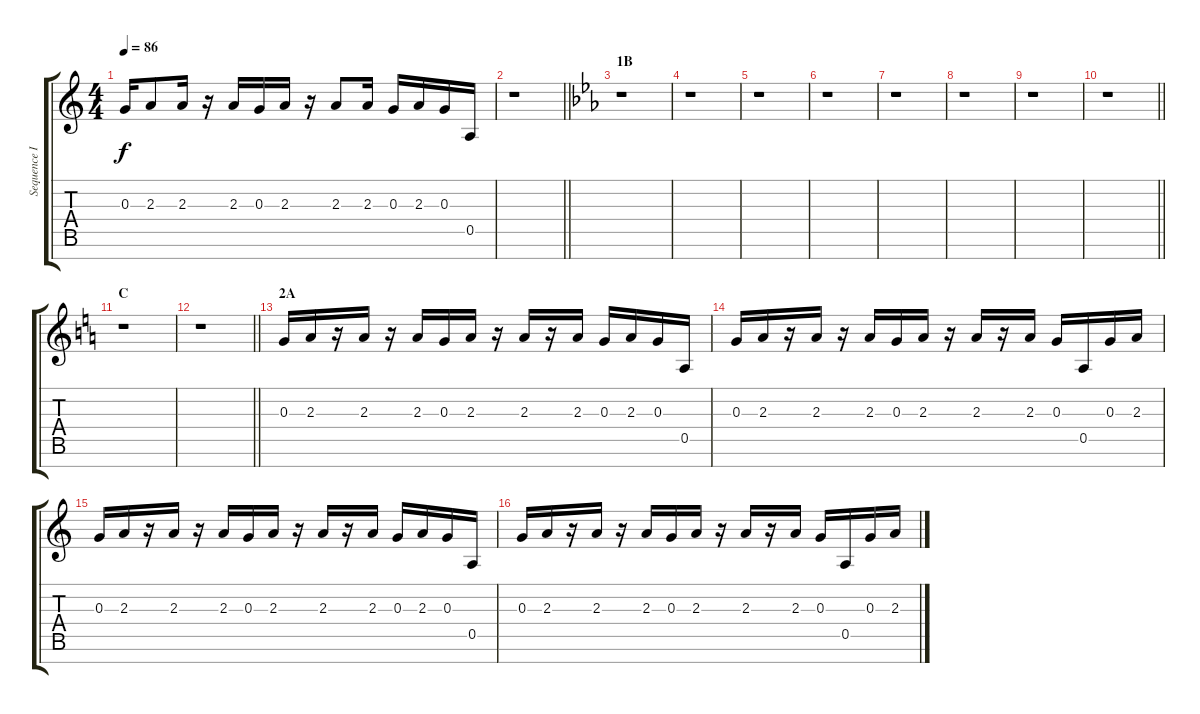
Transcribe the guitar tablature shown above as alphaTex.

\track ("Sequence II" "Sequence I") {instrument lead1square}
\staff {score tabs}
\tuning (E5 B4 G4 D4 A3 E3 B2) {hide}
\ts (4 4)
\tempo 86
\clef g2
\ks c
0.3.16{dy f} 2.3.8 2.3.16 r.16 2.3.16 0.3.16 2.3.16 r.16 2.3.8 2.3.16 0.3.16 2.3.16 0.3.16 0.5.16 |
\barLineRight lightlight
r.1 |
\section ("" "1B")
\ks eb
r.1 |
r.1 |
r.1 |
r.1 |
r.1 |
r.1 |
r.1 |
\barLineRight lightlight
r.1 |
\section ("" "C")
\ks c
r.1 |
\barLineRight lightlight
r.1 |
\section ("" "2A")
0.3.16 2.3.16 r.16 2.3.16 r.16 2.3.16 0.3.16 2.3.16 r.16 2.3.16 r.16 2.3.16 0.3.16 2.3.16 0.3.16 0.5.16 |
0.3.16 2.3.16 r.16 2.3.16 r.16 2.3.16 0.3.16 2.3.16 r.16 2.3.16 r.16 2.3.16 0.3.16 0.5.16 0.3.16 2.3.16 |
0.3.16 2.3.16 r.16 2.3.16 r.16 2.3.16 0.3.16 2.3.16 r.16 2.3.16 r.16 2.3.16 0.3.16 2.3.16 0.3.16 0.5.16 |
0.3.16 2.3.16 r.16 2.3.16 r.16 2.3.16 0.3.16 2.3.16 r.16 2.3.16 r.16 2.3.16 0.3.16 0.5.16 0.3.16 2.3.16
